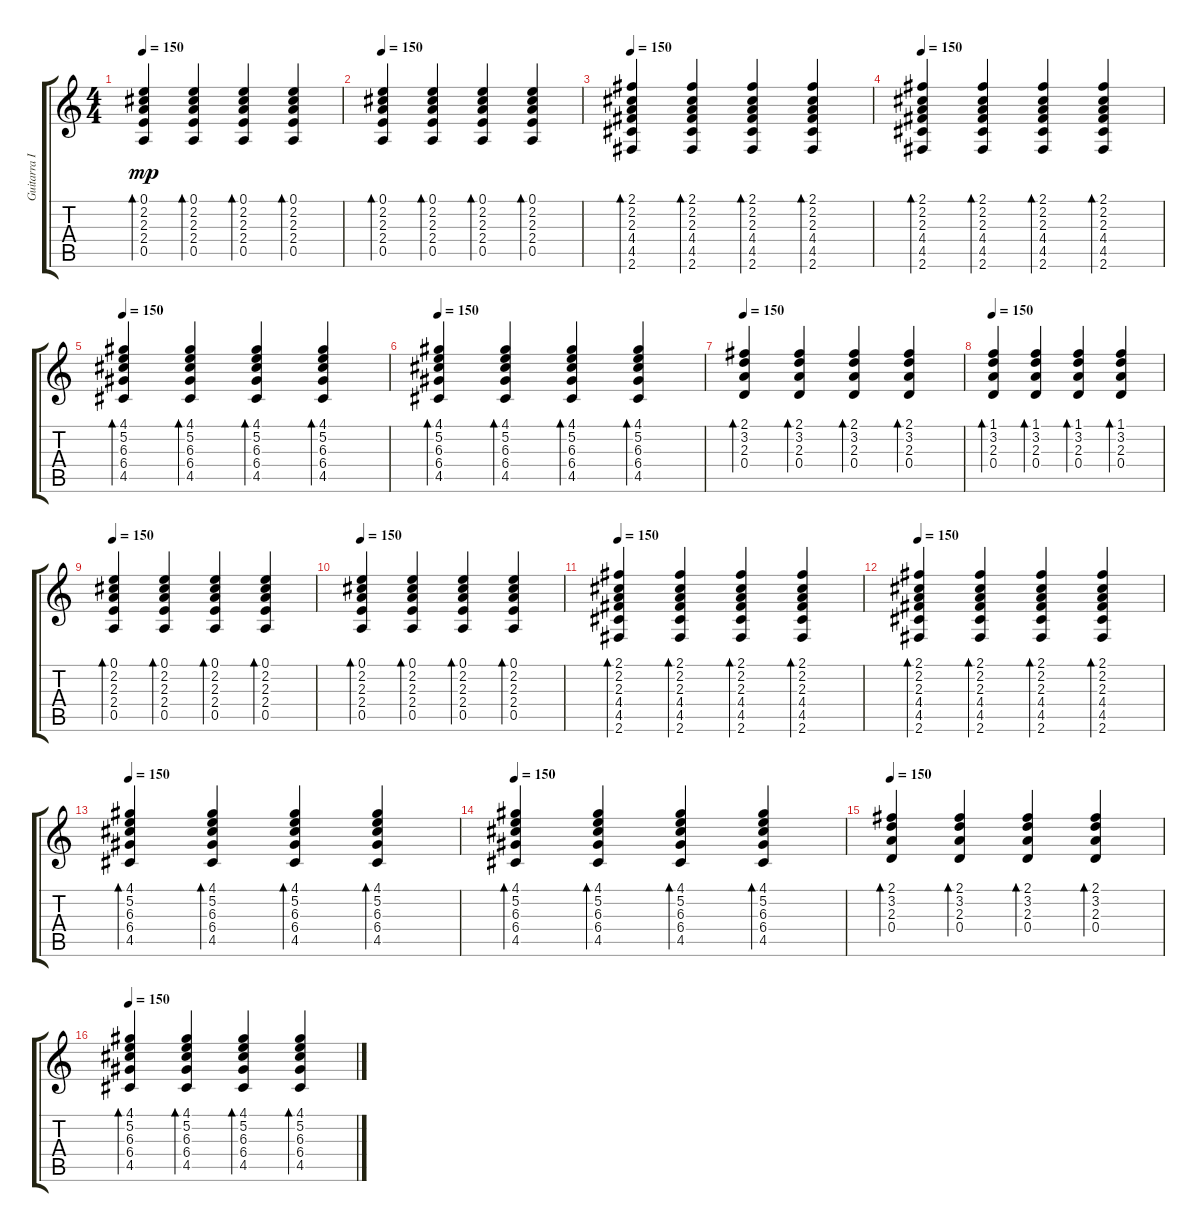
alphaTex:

\track ("Guitarra III" "Guitarra I") {instrument electricguitarmuted}
\staff {score tabs}
\tuning (E4 B3 G3 D3 A2 E2) {hide}
\ts (4 4)
\tempo 150
\clef g2
\ks c
(0.1 2.2 2.3 2.4 0.5).4{bd 30 dy mp} (0.1 2.2 2.3 2.4 0.5).4{bd 30} (0.1 2.2 2.3 2.4 0.5).4{bd 30} (0.1 2.2 2.3 2.4 0.5).4{bd 30} |
\tempo 150
(0.1 2.2 2.3 2.4 0.5).4{bd 30} (0.1 2.2 2.3 2.4 0.5).4{bd 30} (0.1 2.2 2.3 2.4 0.5).4{bd 30} (0.1 2.2 2.3 2.4 0.5).4{bd 30} |
\tempo 150
(2.1 2.2 2.3 4.4 4.5 2.6).4{bd 30} (2.1 2.2 2.3 4.4 4.5 2.6).4{bd 30} (2.1 2.2 2.3 4.4 4.5 2.6).4{bd 30} (2.1 2.2 2.3 4.4 4.5 2.6).4{bd 30} |
\tempo 150
(2.1 2.2 2.3 4.4 4.5 2.6).4{bd 30} (2.1 2.2 2.3 4.4 4.5 2.6).4{bd 30} (2.1 2.2 2.3 4.4 4.5 2.6).4{bd 30} (2.1 2.2 2.3 4.4 4.5 2.6).4{bd 30} |
\tempo 150
(4.1 5.2 6.3 6.4 4.5).4{bd 30} (4.1 5.2 6.3 6.4 4.5).4{bd 30} (4.1 5.2 6.3 6.4 4.5).4{bd 30} (4.1 5.2 6.3 6.4 4.5).4{bd 30} |
\tempo 150
(4.1 5.2 6.3 6.4 4.5).4{bd 30} (4.1 5.2 6.3 6.4 4.5).4{bd 30} (4.1 5.2 6.3 6.4 4.5).4{bd 30} (4.1 5.2 6.3 6.4 4.5).4{bd 30} |
\tempo 150
(2.1 3.2 2.3 0.4).4{bd 30} (2.1 3.2 2.3 0.4).4{bd 30} (2.1 3.2 2.3 0.4).4{bd 30} (2.1 3.2 2.3 0.4).4{bd 30} |
\tempo 150
(1.1 3.2 2.3 0.4).4{bd 30} (1.1 3.2 2.3 0.4).4{bd 30} (1.1 3.2 2.3 0.4).4{bd 30} (1.1 3.2 2.3 0.4).4{bd 30} |
\tempo 150
(0.1 2.2 2.3 2.4 0.5).4{bd 30} (0.1 2.2 2.3 2.4 0.5).4{bd 30} (0.1 2.2 2.3 2.4 0.5).4{bd 30} (0.1 2.2 2.3 2.4 0.5).4{bd 30} |
\tempo 150
(0.1 2.2 2.3 2.4 0.5).4{bd 30} (0.1 2.2 2.3 2.4 0.5).4{bd 30} (0.1 2.2 2.3 2.4 0.5).4{bd 30} (0.1 2.2 2.3 2.4 0.5).4{bd 30} |
\tempo 150
(2.1 2.2 2.3 4.4 4.5 2.6).4{bd 30} (2.1 2.2 2.3 4.4 4.5 2.6).4{bd 30} (2.1 2.2 2.3 4.4 4.5 2.6).4{bd 30} (2.1 2.2 2.3 4.4 4.5 2.6).4{bd 30} |
\tempo 150
(2.1 2.2 2.3 4.4 4.5 2.6).4{bd 30} (2.1 2.2 2.3 4.4 4.5 2.6).4{bd 30} (2.1 2.2 2.3 4.4 4.5 2.6).4{bd 30} (2.1 2.2 2.3 4.4 4.5 2.6).4{bd 30} |
\tempo 150
(4.1 5.2 6.3 6.4 4.5).4{bd 30} (4.1 5.2 6.3 6.4 4.5).4{bd 30} (4.1 5.2 6.3 6.4 4.5).4{bd 30} (4.1 5.2 6.3 6.4 4.5).4{bd 30} |
\tempo 150
(4.1 5.2 6.3 6.4 4.5).4{bd 30} (4.1 5.2 6.3 6.4 4.5).4{bd 30} (4.1 5.2 6.3 6.4 4.5).4{bd 30} (4.1 5.2 6.3 6.4 4.5).4{bd 30} |
\tempo 150
(2.1 3.2 2.3 0.4).4{bd 30} (2.1 3.2 2.3 0.4).4{bd 30} (2.1 3.2 2.3 0.4).4{bd 30} (2.1 3.2 2.3 0.4).4{bd 30} |
\tempo 150
(4.1 5.2 6.3 6.4 4.5).4{bd 30} (4.1 5.2 6.3 6.4 4.5).4{bd 30} (4.1 5.2 6.3 6.4 4.5).4{bd 30} (4.1 5.2 6.3 6.4 4.5).4{bd 30}
